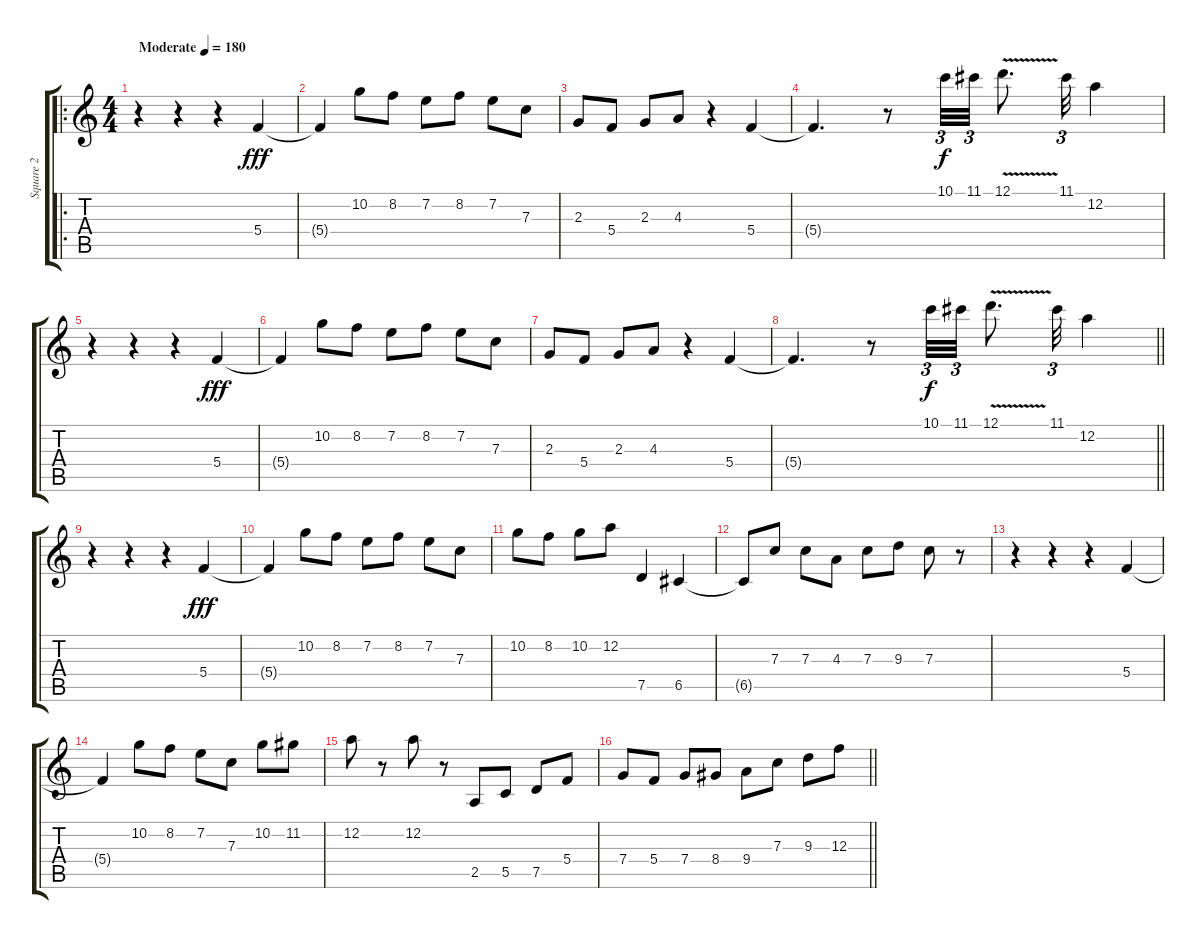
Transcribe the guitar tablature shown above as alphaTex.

\track ("Square 2" "Square 2") {instrument electricguitarjazz}
\staff {score tabs}
\tuning (D4 A3 F3 C3 G2 D2) {hide}
\ro
\ts (4 4)
\tempo (180 "Moderate")
\clef g2
\ks c
r.4{dy fff instrument electricguitarjazz} r.4 r.4 5.4.4 |
5.4{t}.4 10.2.8 8.2.8 7.2.8 8.2.8 7.2.8 7.3.8 |
2.3.8 5.4.8 2.3.8 4.3.8 r.4 5.4.4 |
5.4{t}.4{d} r.8 10.1.32{tu (3 2) dy f} 11.1.32{tu (3 2)} 12.1{v}.8{d} 11.1.32{tu (3 2)} 12.2.4 |
r.4 r.4 r.4 5.4.4{dy fff} |
5.4{t}.4 10.2.8 8.2.8 7.2.8 8.2.8 7.2.8 7.3.8 |
2.3.8 5.4.8 2.3.8 4.3.8 r.4 5.4.4 |
\barLineRight lightlight
5.4{t}.4{d} r.8 10.1.32{tu (3 2) dy f} 11.1.32{tu (3 2)} 12.1{v}.8{d} 11.1.32{tu (3 2)} 12.2.4 |
r.4 r.4 r.4 5.4.4{dy fff} |
5.4{t}.4 10.2.8 8.2.8 7.2.8 8.2.8 7.2.8 7.3.8 |
10.2.8 8.2.8 10.2.8 12.2.8 7.5.4 6.5.4 |
6.5{t}.8 7.3.8 7.3.8 4.3.8 7.3.8 9.3.8 7.3.8 r.8 |
r.4 r.4 r.4 5.4.4 |
5.4{t}.4 10.2.8 8.2.8 7.2.8 7.3.8 10.2.8 11.2.8 |
12.2.8 r.8 12.2.8 r.8 2.5.8 5.5.8 7.5.8 5.4.8 |
\barLineRight lightlight
7.4.8 5.4.8 7.4.8 8.4.8 9.4.8 7.3.8 9.3.8 12.3.8
